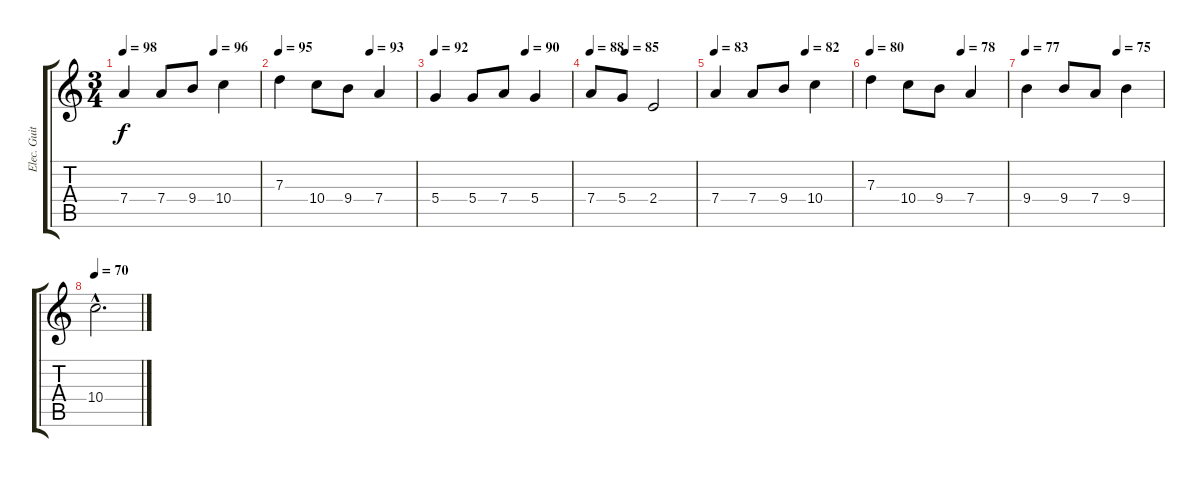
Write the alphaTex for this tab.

\track ("Elec. Guit. 1" "Elec. Guit") {instrument overdrivenguitar}
\staff {score tabs}
\tuning (E4 B3 G3 D3 A2 E2) {hide}
\ts (3 4)
\tempo 98
\tempo (96 0.6666666666666666)
\clef g2
\ks c
7.4.4{dy f} 7.4.8 9.4.8 10.4.4 |
\tempo 95
\tempo (93 0.6666666666666666)
7.3.4 10.4.8 9.4.8 7.4.4 |
\tempo 92
\tempo (90 0.6666666666666666)
5.4.4 5.4.8 7.4.8 5.4.4 |
\tempo 88
\tempo (85 0.3333333333333333)
7.4.8 5.4.8 2.4.2 |
\tempo 83
\tempo (82 0.6666666666666666)
7.4.4 7.4.8 9.4.8 10.4.4 |
\tempo 80
\tempo (78 0.6666666666666666)
7.3.4 10.4.8 9.4.8 7.4.4 |
\tempo 77
\tempo (75 0.6666666666666666)
9.4.4 9.4.8 7.4.8 9.4.4 |
\tempo 70
10.4{hac}.2{d}
